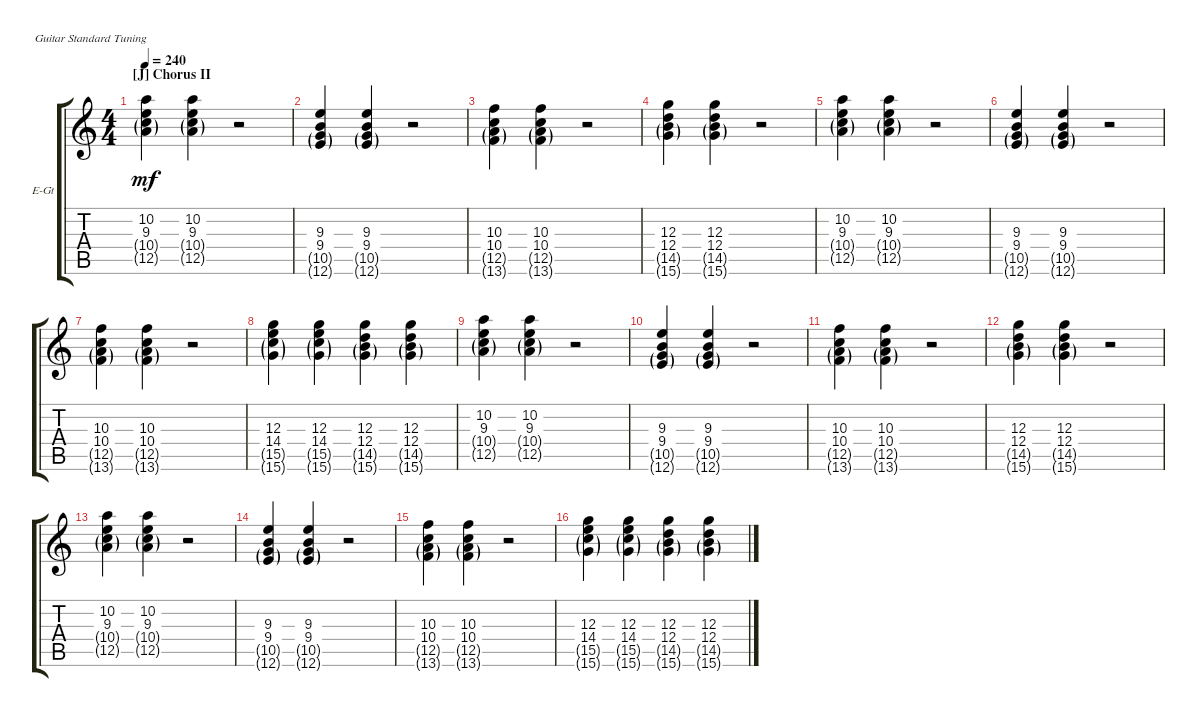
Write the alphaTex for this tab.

\defaultSystemsLayout 4
\bracketExtendMode groupsimilarinstruments
\firstSystemTrackNameOrientation horizontal
\otherSystemsTrackNameOrientation horizontal
\track ("Synth Vocal" "E-Gt") {instrument distortionguitar}
\staff {score tabs}
\tuning (E4 B3 G3 D3 A2 E2)
\ts (4 4)
\section ("J" "Chorus II")
\tempo 240
\clef g2
\scale
0.333333
\ks c
(12.5{g} 10.4{g} 9.3 10.2).4{dy mf} (12.5{g} 10.4{g} 9.3 10.2).4 r.2 |
\scale
0.333333 (12.6{g} 10.5{g} 9.4 9.3).4 (12.6{g} 10.5{g} 9.4 9.3).4 r.2 |
\scale
0.333333 (13.6{g} 12.5{g} 10.4 10.3).4 (13.6{g} 12.5{g} 10.4 10.3).4 r.2 |
\scale
0.333333 (15.6{g} 14.5{g} 12.4 12.3).4 (15.6{g} 14.5{g} 12.4 12.3).4 r.2 |
\scale
0.333333 (12.5{g} 10.4{g} 9.3 10.2).4 (12.5{g} 10.4{g} 9.3 10.2).4 r.2 |
\scale
0.333333 (12.6{g} 10.5{g} 9.4 9.3).4 (12.6{g} 10.5{g} 9.4 9.3).4 r.2 |
\scale
0.333333 (13.6{g} 12.5{g} 10.4 10.3).4 (13.6{g} 12.5{g} 10.4 10.3).4 r.2 |
\scale
0.333333 (12.3 14.4 15.6{g} 15.5{g}).4 (12.3 14.4 15.6{g} 15.5{g}).4 (12.4 12.3 15.6{g} 14.5{g}).4 (12.3 12.4 15.6{g} 14.5{g}).4 |
\scale
0.333333 (12.5{g} 10.4{g} 9.3 10.2).4 (12.5{g} 10.4{g} 9.3 10.2).4 r.2 |
\scale
0.333333 (12.6{g} 10.5{g} 9.4 9.3).4 (12.6{g} 10.5{g} 9.4 9.3).4 r.2 |
\scale
0.333333 (13.6{g} 12.5{g} 10.4 10.3).4 (13.6{g} 12.5{g} 10.4 10.3).4 r.2 |
\scale
0.333333 (15.6{g} 14.5{g} 12.4 12.3).4 (15.6{g} 14.5{g} 12.4 12.3).4 r.2 |
\scale
0.333333 (12.5{g} 10.4{g} 9.3 10.2).4 (12.5{g} 10.4{g} 9.3 10.2).4 r.2 |
\scale
0.333333 (12.6{g} 10.5{g} 9.4 9.3).4 (12.6{g} 10.5{g} 9.4 9.3).4 r.2 |
\scale
0.333333 (13.6{g} 12.5{g} 10.4 10.3).4 (13.6{g} 12.5{g} 10.4 10.3).4 r.2 |
\scale
0.333333 (12.3 14.4 15.6{g} 15.5{g}).4 (12.3 14.4 15.6{g} 15.5{g}).4 (12.4 12.3 15.6{g} 14.5{g}).4 (12.3 12.4 15.6{g} 14.5{g}).4
